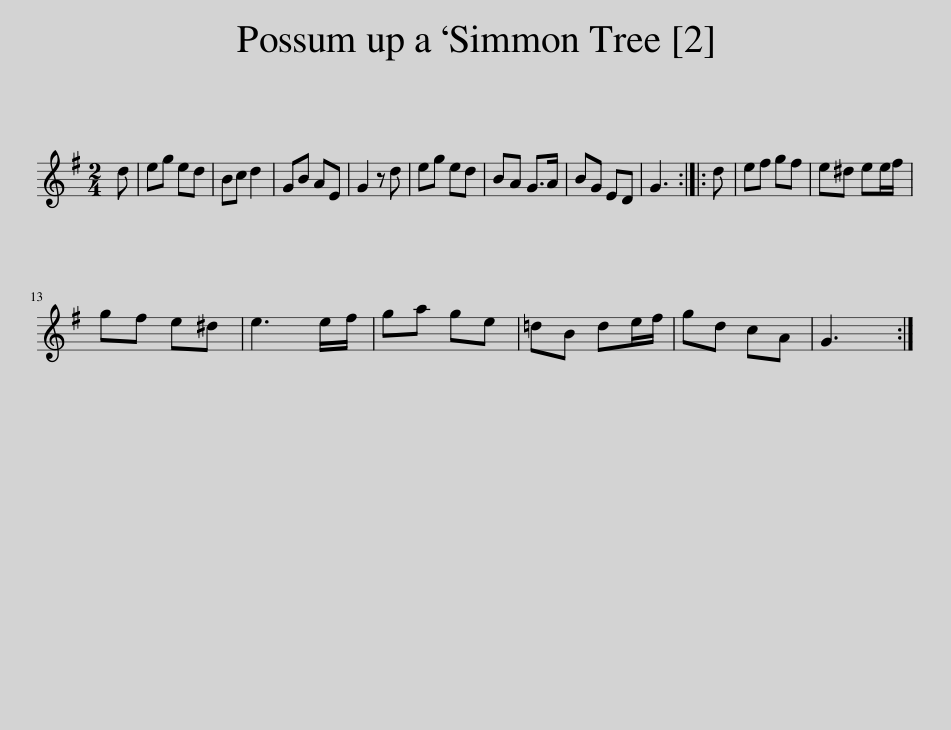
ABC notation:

X:1
L:1/8
M:2/4
I:linebreak $
K:G
V:1 treble
V:1
 d | eg ed | Bc d2 | GB AE | G2 z d | %5
 eg ed | BA G>A | BG ED | G3 :: d | %10
 ef gf | e^d ee/f/ |$ gf e^d | e3 e/f/ | ga ge | %15
 =dB de/f/ | gd cA | G3 :| %18
